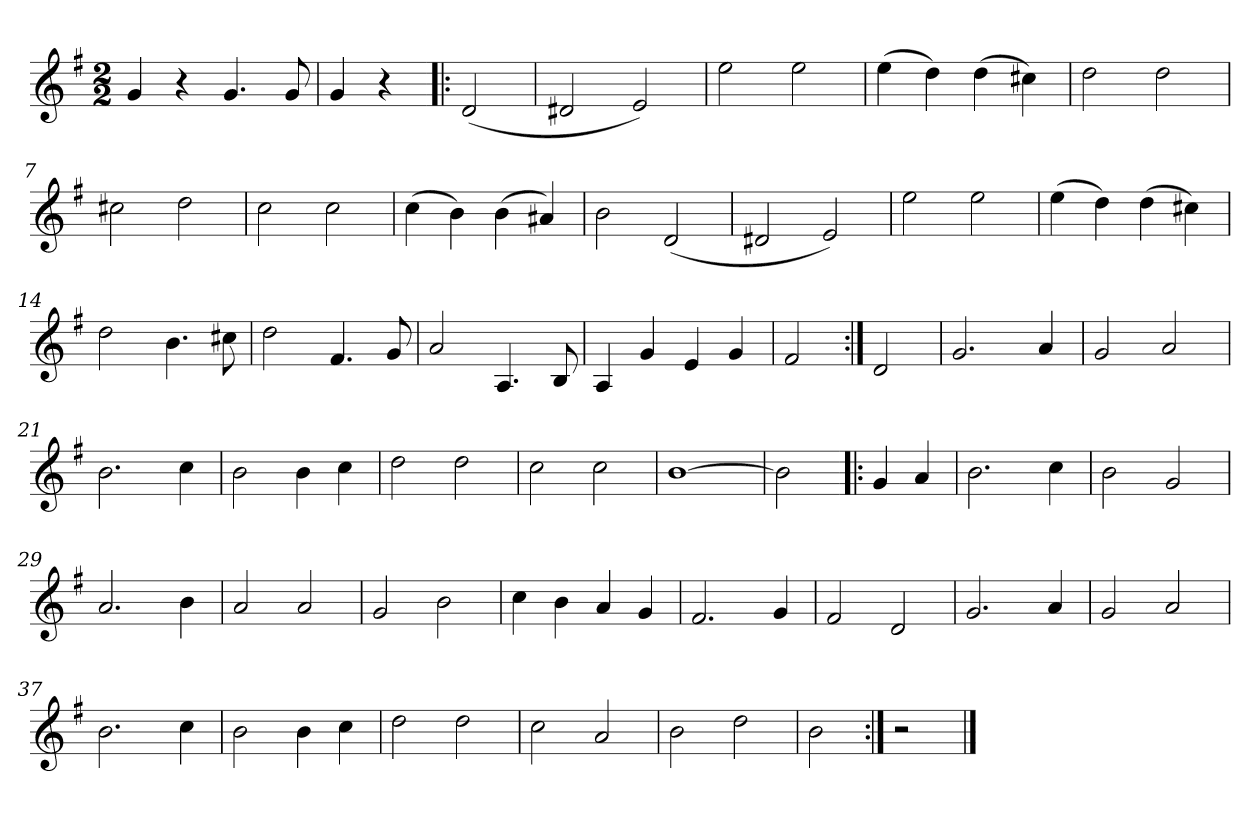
**kern
*part1
*staff1
*clefG2
*k[f#]
*G:
*M2/2
*MM120
=1
4g
4r
4.g
8g
=2
4g
4r
=!|:
(2d
=3
2d#X
2e)
=4
2ee
2ee
=5
(4ee
4dd)
(4dd
4cc#X)
=6
2dd
2dd
=7
2cc#X
2dd
=8
2cc
2cc
=9
(4cc
4b)
(4b
4a#X)
=10
2b
(2d
=11
2d#X
2e)
=12
2ee
2ee
=13
(4ee
4dd)
(4dd
4cc#X)
=14
2dd
4.b
8cc#X
=15
2dd
4.f#
8g
=16
2a
4.A
8B
=17
4A
4g
4e
4g
=18
2f#
=:|!
2d
=19
2.g
4a
=20
2g
2a
=21
2.b
4cc
=22
2b
4b
4cc
=23
2dd
2dd
=24
2cc
2cc
=25
[1b
=26
2b]
=!|:
4g
4a
=27
2.b
4cc
=28
2b
2g
=29
2.a
4b
=30
2a
2a
=31
2g
2b
=32
4cc
4b
4a
4g
=33
2.f#
4g
=34
2f#
2d
=35
2.g
4a
=36
2g
2a
=37
2.b
4cc
=38
2b
4b
4cc
=39
2dd
2dd
=40
2cc
2a
=41
2b
2dd
=42
2b
=:|!
2r
==
*-
